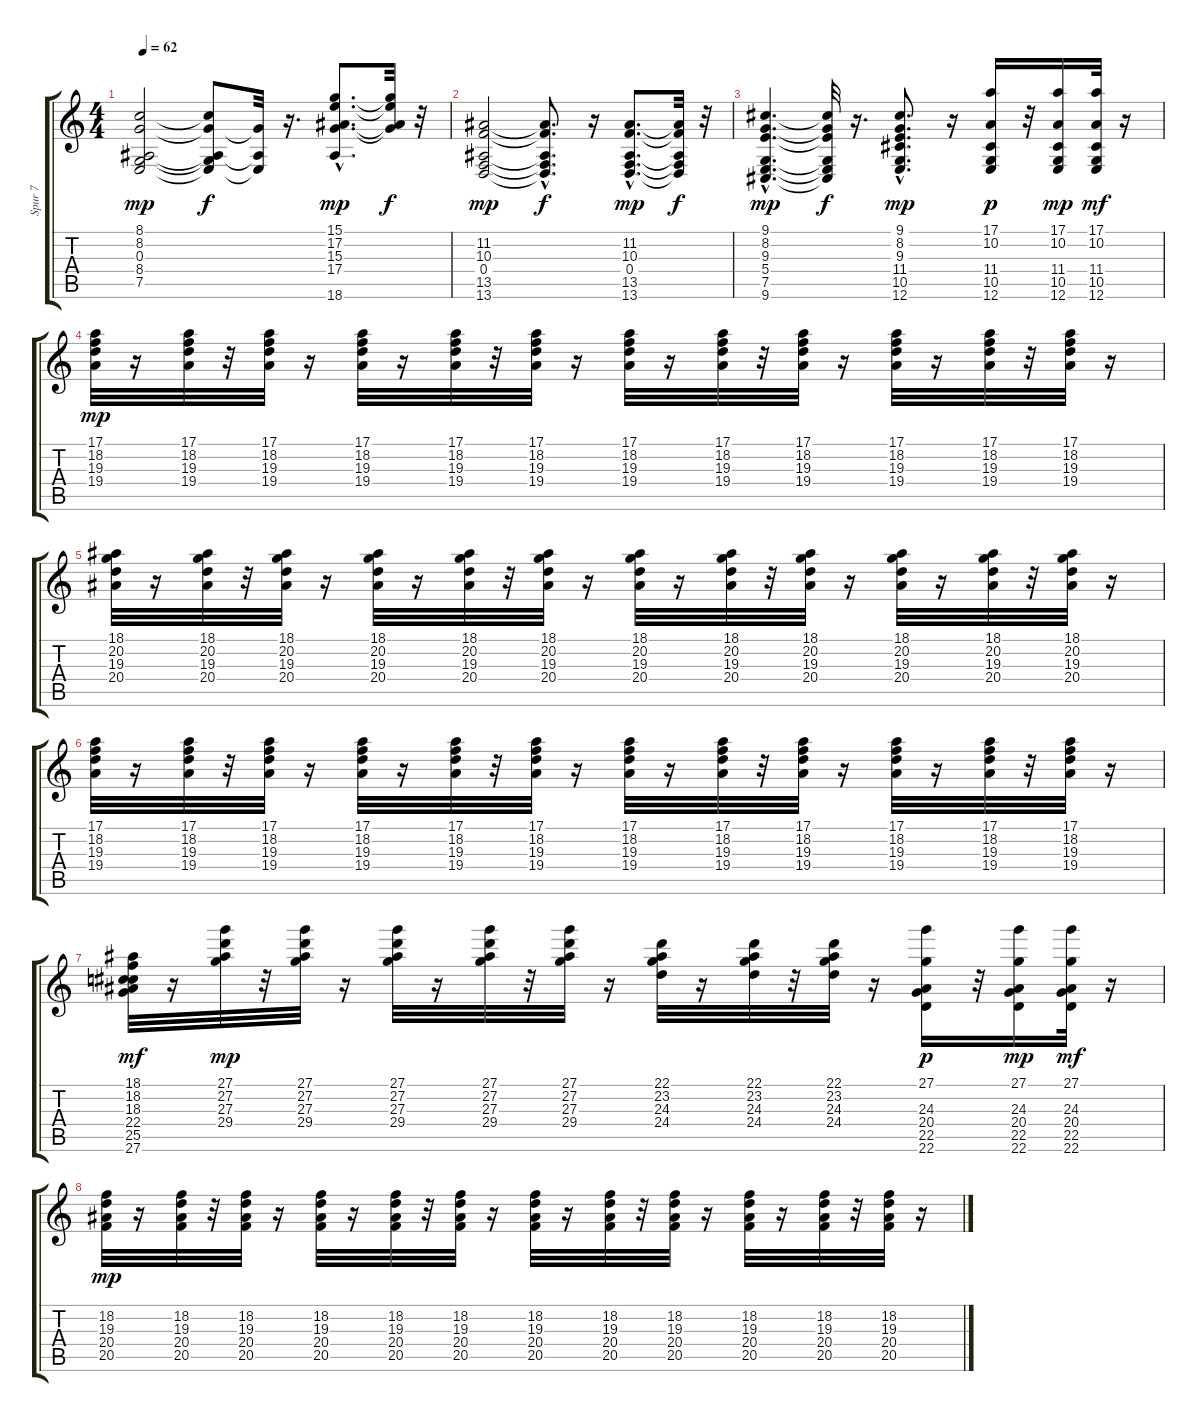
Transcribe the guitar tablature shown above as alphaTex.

\track ("Spur 7" "Spur 7") {instrument acousticgrandpiano}
\staff {score tabs}
\tuning (E4 B3 G3 D3 A2 E2) {hide}
\ts (4 4)
\tempo 62
\clef g2
\ks c
(8.1 8.2 0.3 8.4 7.5).2{dy mp} (8.1{t} 8.2{t} 0.3{t} 8.4{t} 7.5{t}).8{dy f} (8.2{t} 8.4{t} 7.5{t}).32 r.16{d} (15.1{hac} 17.2{hac} 15.3{hac} 17.4{hac} 18.6).8{d dy mp} (15.1{t} 17.2{t} 15.3{t} 17.4{t}).32{dy f} r.32 |
(11.2 10.3 0.4 13.5 13.6).2{dy mp} (11.2{hac t} 10.3{hac t} 0.4{hac t} 13.5{hac t} 13.6{hac t}).8{d dy f} r.16 (11.2{hac} 10.3{hac} 0.4{hac} 13.5{hac} 13.6{hac}).8{d dy mp} (11.2{t} 10.3{t} 0.4{t} 13.5{t} 13.6{t}).32{dy f} r.32 |
(9.1{hac} 8.2{hac} 9.3{hac} 5.4{hac} 7.5{hac} 9.6{hac}).4{d dy mp} (9.1{t} 8.2{t} 9.3{t} 5.4{t} 7.5{t} 9.6{t}).32{dy f} r.16{d} (9.1 8.2 9.3 11.4{hac} 10.5{hac} 12.6{hac}).8{d dy mp} r.16 (17.1 10.2 11.4 10.5 12.6).16{dy p} r.32 (17.1 10.2 11.4 10.5 12.6).16{dy mp} (17.1 10.2 11.4 10.5 12.6).32{dy mf} r.16 |
(17.1 18.2 19.3 19.4).32{dy mp balance 11} r.16 (17.1 18.2 19.3 19.4).32 r.32 (17.1 18.2 19.3 19.4).32 r.16 (17.1 18.2 19.3 19.4).32 r.16 (17.1 18.2 19.3 19.4).32 r.32 (17.1 18.2 19.3 19.4).32 r.16 (17.1 18.2 19.3 19.4).32 r.16 (17.1 18.2 19.3 19.4).32 r.32 (17.1 18.2 19.3 19.4).32 r.16 (17.1 18.2 19.3 19.4).32 r.16 (17.1 18.2 19.3 19.4).32 r.32 (17.1 18.2 19.3 19.4).32 r.16 |
(18.1 20.2 19.3 20.4).32 r.16 (18.1 20.2 19.3 20.4).32 r.32 (18.1 20.2 19.3 20.4).32 r.16 (18.1 20.2 19.3 20.4).32 r.16 (18.1 20.2 19.3 20.4).32 r.32 (18.1 20.2 19.3 20.4).32 r.16 (18.1 20.2 19.3 20.4).32 r.16 (18.1 20.2 19.3 20.4).32 r.32 (18.1 20.2 19.3 20.4).32 r.16 (18.1 20.2 19.3 20.4).32 r.16 (18.1 20.2 19.3 20.4).32 r.32 (18.1 20.2 19.3 20.4).32 r.16 |
(17.1 18.2 19.3 19.4).32 r.16 (17.1 18.2 19.3 19.4).32 r.32 (17.1 18.2 19.3 19.4).32 r.16 (17.1 18.2 19.3 19.4).32 r.16 (17.1 18.2 19.3 19.4).32 r.32 (17.1 18.2 19.3 19.4).32 r.16 (17.1 18.2 19.3 19.4).32 r.16 (17.1 18.2 19.3 19.4).32 r.32 (17.1 18.2 19.3 19.4).32 r.16 (17.1 18.2 19.3 19.4).32 r.16 (17.1 18.2 19.3 19.4).32 r.32 (17.1 18.2 19.3 19.4).32 r.16 |
(18.1 18.2 18.3 22.4 25.5 27.6).32{dy mf} r.16 (27.1 27.2 27.3 29.4).32{dy mp} r.32 (27.1 27.2 27.3 29.4).32 r.16 (27.1 27.2 27.3 29.4).32 r.16 (27.1 27.2 27.3 29.4).32 r.32 (27.1 27.2 27.3 29.4).32 r.16 (22.1 23.2 24.3 24.4).32 r.16 (22.1 23.2 24.3 24.4).32 r.32 (22.1 23.2 24.3 24.4).32 r.16 (27.1 24.3 20.4 22.5 22.6).16{dy p balance 10} r.32 (27.1 24.3 20.4 22.5 22.6).16{dy mp} (27.1 24.3 20.4 22.5 22.6).32{dy mf} r.16 |
(18.2 19.3 20.4 20.5).32{dy mp balance 11} r.16 (18.2 19.3 20.4 20.5).32 r.32 (18.2 19.3 20.4 20.5).32 r.16 (18.2 19.3 20.4 20.5).32 r.16 (18.2 19.3 20.4 20.5).32 r.32 (18.2 19.3 20.4 20.5).32 r.16 (18.2 19.3 20.4 20.5).32 r.16 (18.2 19.3 20.4 20.5).32 r.32 (18.2 19.3 20.4 20.5).32 r.16 (18.2 19.3 20.4 20.5).32 r.16 (18.2 19.3 20.4 20.5).32 r.32 (18.2 19.3 20.4 20.5).32 r.16
